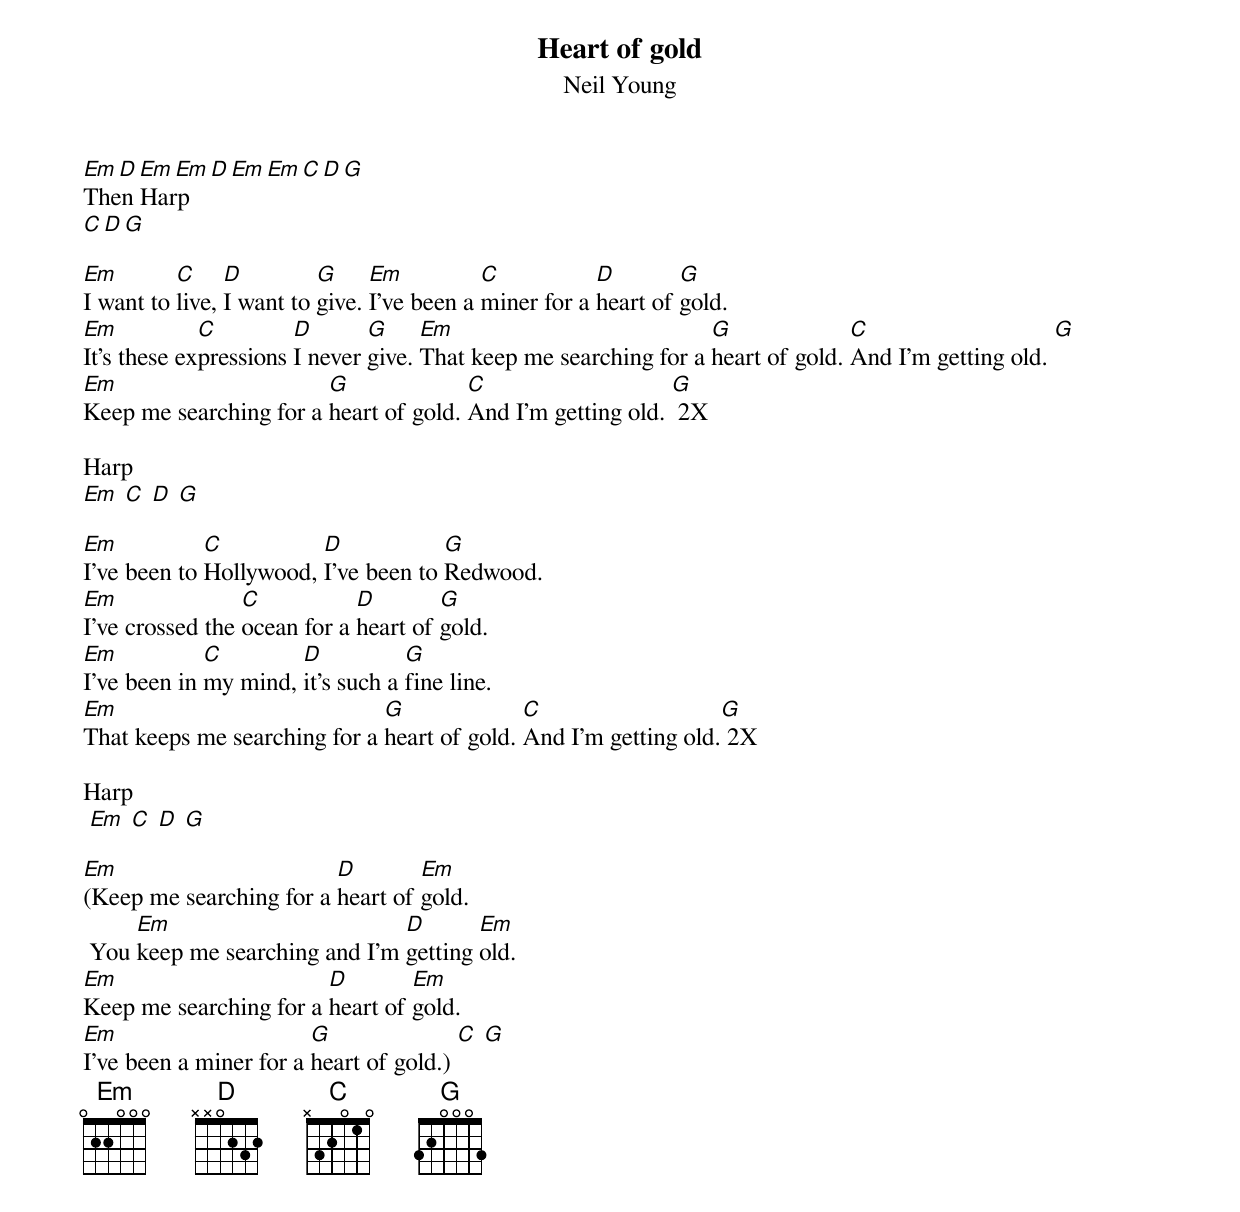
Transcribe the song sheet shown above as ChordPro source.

{title:Heart of gold}
{subtitle:Neil Young}
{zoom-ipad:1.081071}


[Em][D][Em][Em][D][Em][Em][C][D][G]
Then Harp
[C][D][G]

[Em]I want to [C]live, [D]I want to [G]give. [Em]I've been a [C]miner for a [D]heart of [G]gold.
[Em]It's these ex[C]pressions [D]I never [G]give. [Em]That keep me searching for a [G]heart of gold. [C]And I'm getting old. [G]
[Em]Keep me searching for a [G]heart of gold. [C]And I'm getting old. [G] 2X

Harp
[Em] [C] [D] [G]

[Em]I've been to [C]Hollywood, [D]I've been to [G]Redwood.
[Em]I've crossed the [C]ocean for a [D]heart of [G]gold.
[Em]I've been in [C]my mind, [D]it's such a [G]fine line.
[Em]That keeps me searching for a [G]heart of gold. [C]And I'm getting old.[G] 2X

Harp
 [Em] [C] [D] [G]

[Em](Keep me searching for a [D]heart of [Em]gold.
 You [Em]keep me searching and I'm [D]getting [Em]old.
[Em]Keep me searching for a [D]heart of [Em]gold.
[Em]I've been a miner for a [G]heart of gold.) [C] [G]
